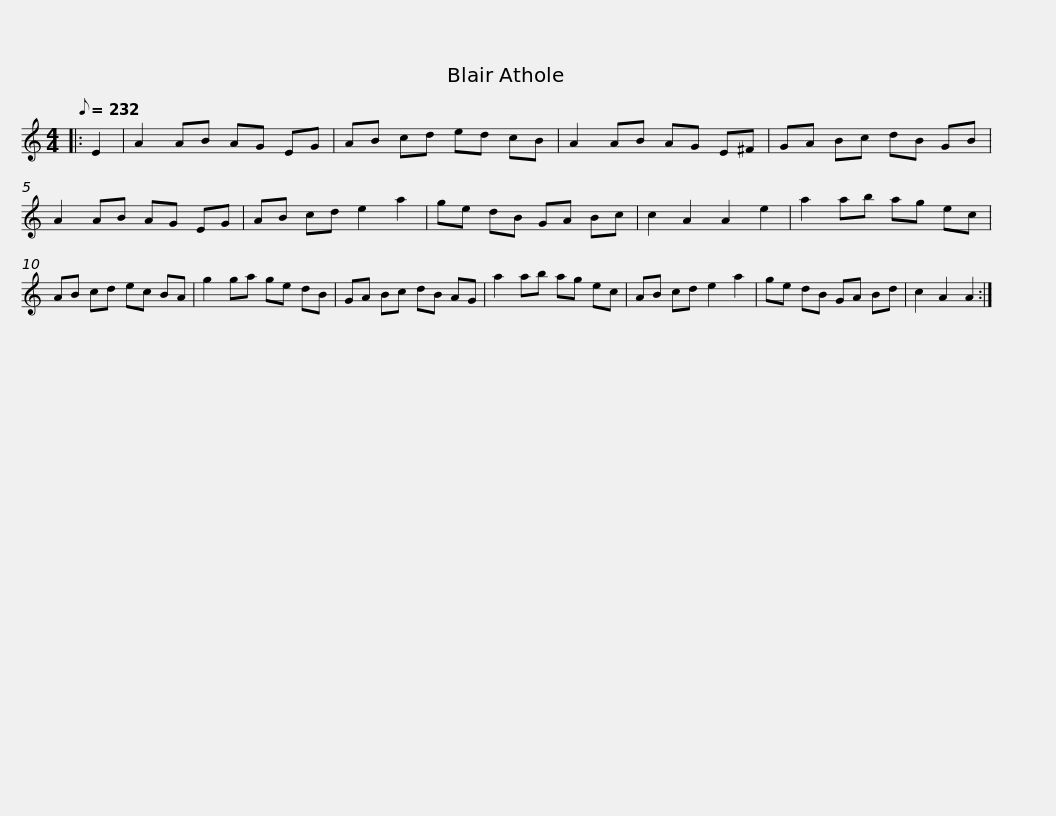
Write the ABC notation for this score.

X:1
L:1/8
Q:1/8=232
M:4/4
I:linebreak $
K:C
V:1 treble
V:1
|: E2 | A2 AB AG EG | AB cd ed cB | A2 AB AG E^F | GA Bc dB GB | %5
 A2 AB AG EG |$ AB cd e2 a2 | ge dB GA Bc | c2 A2 A2 e2 | a2 ab ag ec | %10
 AB cd ec BA | g2 ga ge dB |$ GA Bc dB AG | a2 ab ag ec | AB cd e2 a2 | %15
 ge dB GA Bd | c2 A2 A2 :| %17
